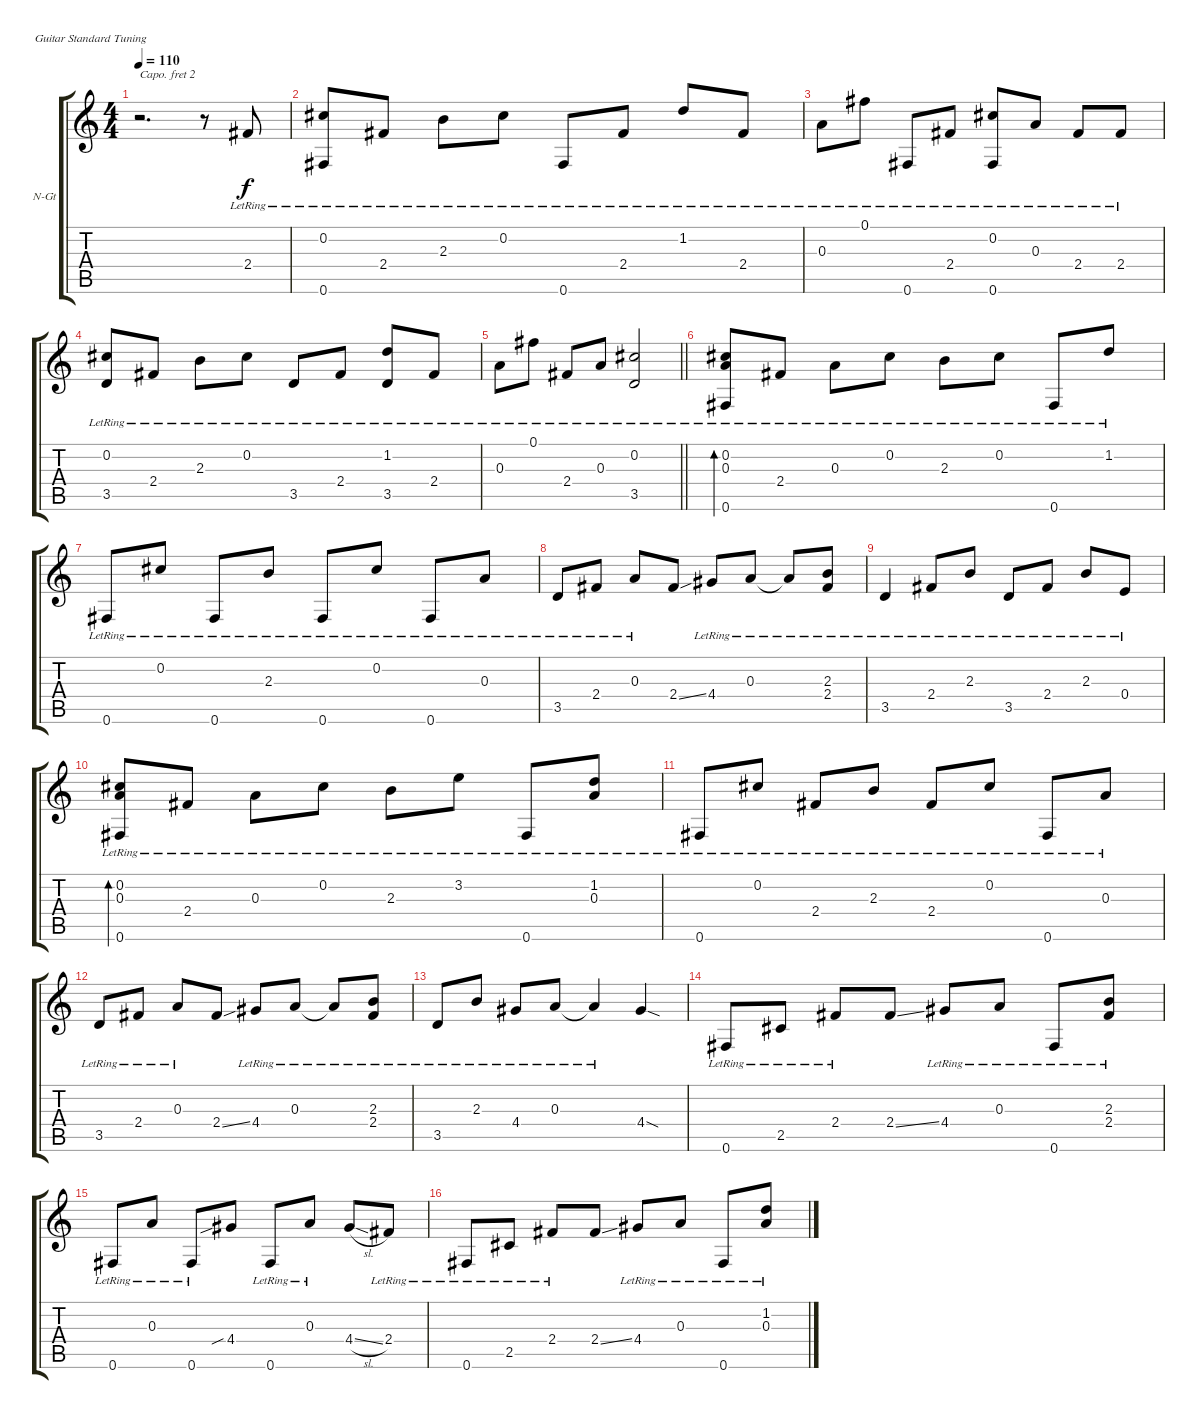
\bracketExtendMode groupsimilarinstruments
\firstSystemTrackNameOrientation horizontal
\otherSystemsTrackNameOrientation horizontal
\track ("Guitare" "N-Gt") {instrument acousticguitarnylon}
\staff {score tabs}
\capo 2
\tuning (E4 B3 G3 D3 A2 E2)
\ts (4 4)
\tempo 110
\clef g2
\ks c
r.2{d dy f instrument acousticguitarnylon} r.8 2.4{lr}.8 |
(0.2{lr} 0.6{lr}).8 2.4{lr}.8 2.3{lr}.8 0.2{lr}.8 0.6{lr}.8 2.4{lr}.8 1.2{lr}.8 2.4{lr}.8 |
0.3{lr}.8 0.1{lr}.8 0.6{lr}.8 2.4{lr}.8 (0.2{lr} 0.6{lr}).8 0.3{lr}.8 2.4{lr}.8 2.4{lr}.8 |
(0.2{lr} 3.5{lr}).8 2.4{lr}.8 2.3{lr}.8 0.2{lr}.8 3.5{lr}.8 2.4{lr}.8 (1.2{lr} 3.5{lr}).8 2.4{lr}.8 |
\barLineRight lightlight
0.3{lr}.8 0.1{lr}.8 2.4{lr}.8 0.3{lr}.8 (0.2{lr} 3.5{lr}).2 |
(0.2{lr} 0.3{lr} 0.6{lr}).8{bd 60} 2.4{lr}.8 0.3{lr}.8 0.2{lr}.8 2.3{lr}.8 0.2{lr}.8 0.6{lr}.8 1.2{lr}.8 |
0.6{lr}.8 0.2{lr}.8 0.6{lr}.8 2.3{lr}.8 0.6{lr}.8 0.2{lr}.8 0.6{lr}.8 0.3{lr}.8 |
3.5{lr}.8 2.4{lr}.8 0.3{lr}.8 2.4{ss}.8 4.4{lr}.8 0.3{lr}.8 0.3{lr t}.8 (2.3{lr} 2.4{lr}).8 |
3.5{lr}.4 2.4{lr}.8 2.3{lr}.8 3.5{lr}.8 2.4{lr}.8 2.3{lr}.8 0.4{lr}.8 |
(0.2{lr} 0.3{lr} 0.6{lr}).8{bd 60} 2.4{lr}.8 0.3{lr}.8 0.2{lr}.8 2.3{lr}.8 3.2{lr}.8 0.6{lr}.8 (1.2{lr} 0.3{lr}).8 |
0.6{lr}.8 0.2{lr}.8 2.4{lr}.8 2.3{lr}.8 2.4{lr}.8 0.2{lr}.8 0.6{lr}.8 0.3{lr}.8 |
3.5{lr}.8 2.4{lr}.8 0.3{lr}.8 2.4{ss}.8 4.4{lr}.8 0.3{lr}.8 0.3{lr t}.8 (2.3{lr} 2.4{lr}).8 |
3.5{lr}.8 2.3{lr}.8 4.4{lr}.8 0.3{lr}.8 0.3{lr t}.4 4.4{sod}.4 |
0.6{lr}.8 2.5{lr}.8 2.4{lr}.8 2.4{ss}.8 4.4{lr}.8 0.3{lr}.8 0.6{lr}.8 (2.3{lr} 2.4{lr}).8 |
0.6{lr}.8 0.3{lr}.8 0.6{lr}.8 4.4{sib}.8 0.6{lr}.8 0.3{lr}.8 4.4{sl}.8 2.4{lr}.8 |
0.6{lr}.8 2.5{lr}.8 2.4{lr}.8 2.4{ss}.8 4.4{lr}.8 0.3{lr}.8 0.6{lr}.8 (1.2{lr} 0.3{lr}).8
